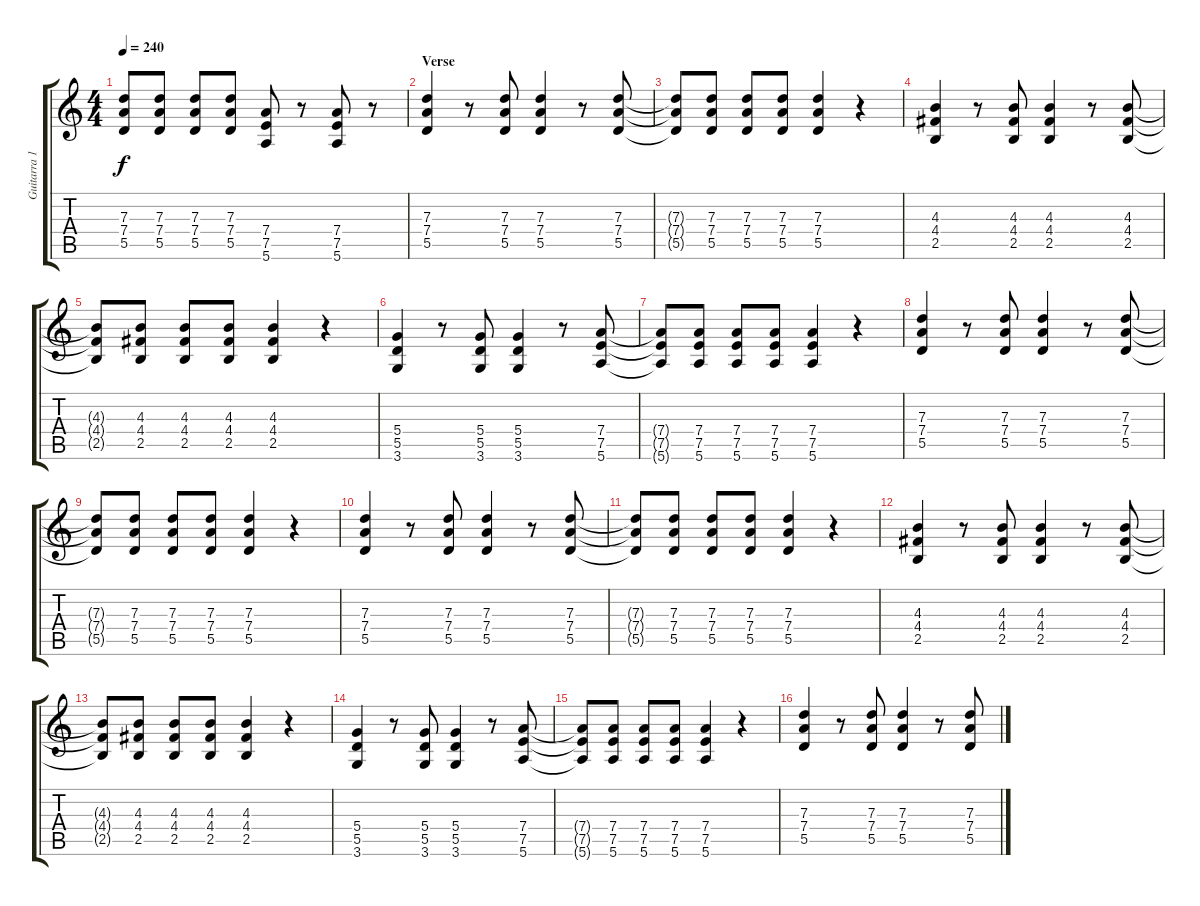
\track ("Guitarra 1 - Mathias" "Guitarra 1") {instrument distortionguitar}
\staff {score tabs}
\tuning (E4 B3 G3 D3 A2 E2) {hide}
\ts (4 4)
\tempo 240
\clef g2
\ks c
(7.3{t} 7.4{t} 5.5{t}).8{dy f} (7.3 7.4 5.5).8 (7.3 7.4 5.5).8 (7.3 7.4 5.5).8 (7.4 7.5 5.6).8 r.8 (7.4 7.5 5.6).8 r.8 |
\section ("" "Verse")
(7.3 7.4 5.5).4 r.8 (7.3 7.4 5.5).8 (7.3 7.4 5.5).4 r.8 (7.3 7.4 5.5).8 |
(7.3{t} 7.4{t} 5.5{t}).8 (7.3 7.4 5.5).8 (7.3 7.4 5.5).8 (7.3 7.4 5.5).8 (7.3 7.4 5.5).4 r.4 |
(4.3 4.4 2.5).4 r.8 (4.3 4.4 2.5).8 (4.3 4.4 2.5).4 r.8 (4.3 4.4 2.5).8 |
(4.3{t} 4.4{t} 2.5{t}).8 (4.3 4.4 2.5).8 (4.3 4.4 2.5).8 (4.3 4.4 2.5).8 (4.3 4.4 2.5).4 r.4 |
(5.4 5.5 3.6).4 r.8 (5.4 5.5 3.6).8 (5.4 5.5 3.6).4 r.8 (7.4 7.5 5.6).8 |
(7.4{t} 7.5{t} 5.6{t}).8 (7.4 7.5 5.6).8 (7.4 7.5 5.6).8 (7.4 7.5 5.6).8 (7.4 7.5 5.6).4 r.4 |
(7.3 7.4 5.5).4 r.8 (7.3 7.4 5.5).8 (7.3 7.4 5.5).4 r.8 (7.3 7.4 5.5).8 |
(7.3{t} 7.4{t} 5.5{t}).8 (7.3 7.4 5.5).8 (7.3 7.4 5.5).8 (7.3 7.4 5.5).8 (7.3 7.4 5.5).4 r.4 |
(7.3 7.4 5.5).4 r.8 (7.3 7.4 5.5).8 (7.3 7.4 5.5).4 r.8 (7.3 7.4 5.5).8 |
(7.3{t} 7.4{t} 5.5{t}).8 (7.3 7.4 5.5).8 (7.3 7.4 5.5).8 (7.3 7.4 5.5).8 (7.3 7.4 5.5).4 r.4 |
(4.3 4.4 2.5).4 r.8 (4.3 4.4 2.5).8 (4.3 4.4 2.5).4 r.8 (4.3 4.4 2.5).8 |
(4.3{t} 4.4{t} 2.5{t}).8 (4.3 4.4 2.5).8 (4.3 4.4 2.5).8 (4.3 4.4 2.5).8 (4.3 4.4 2.5).4 r.4 |
(5.4 5.5 3.6).4 r.8 (5.4 5.5 3.6).8 (5.4 5.5 3.6).4 r.8 (7.4 7.5 5.6).8 |
(7.4{t} 7.5{t} 5.6{t}).8 (7.4 7.5 5.6).8 (7.4 7.5 5.6).8 (7.4 7.5 5.6).8 (7.4 7.5 5.6).4 r.4 |
(7.3 7.4 5.5).4 r.8 (7.3 7.4 5.5).8 (7.3 7.4 5.5).4 r.8 (7.3 7.4 5.5).8
